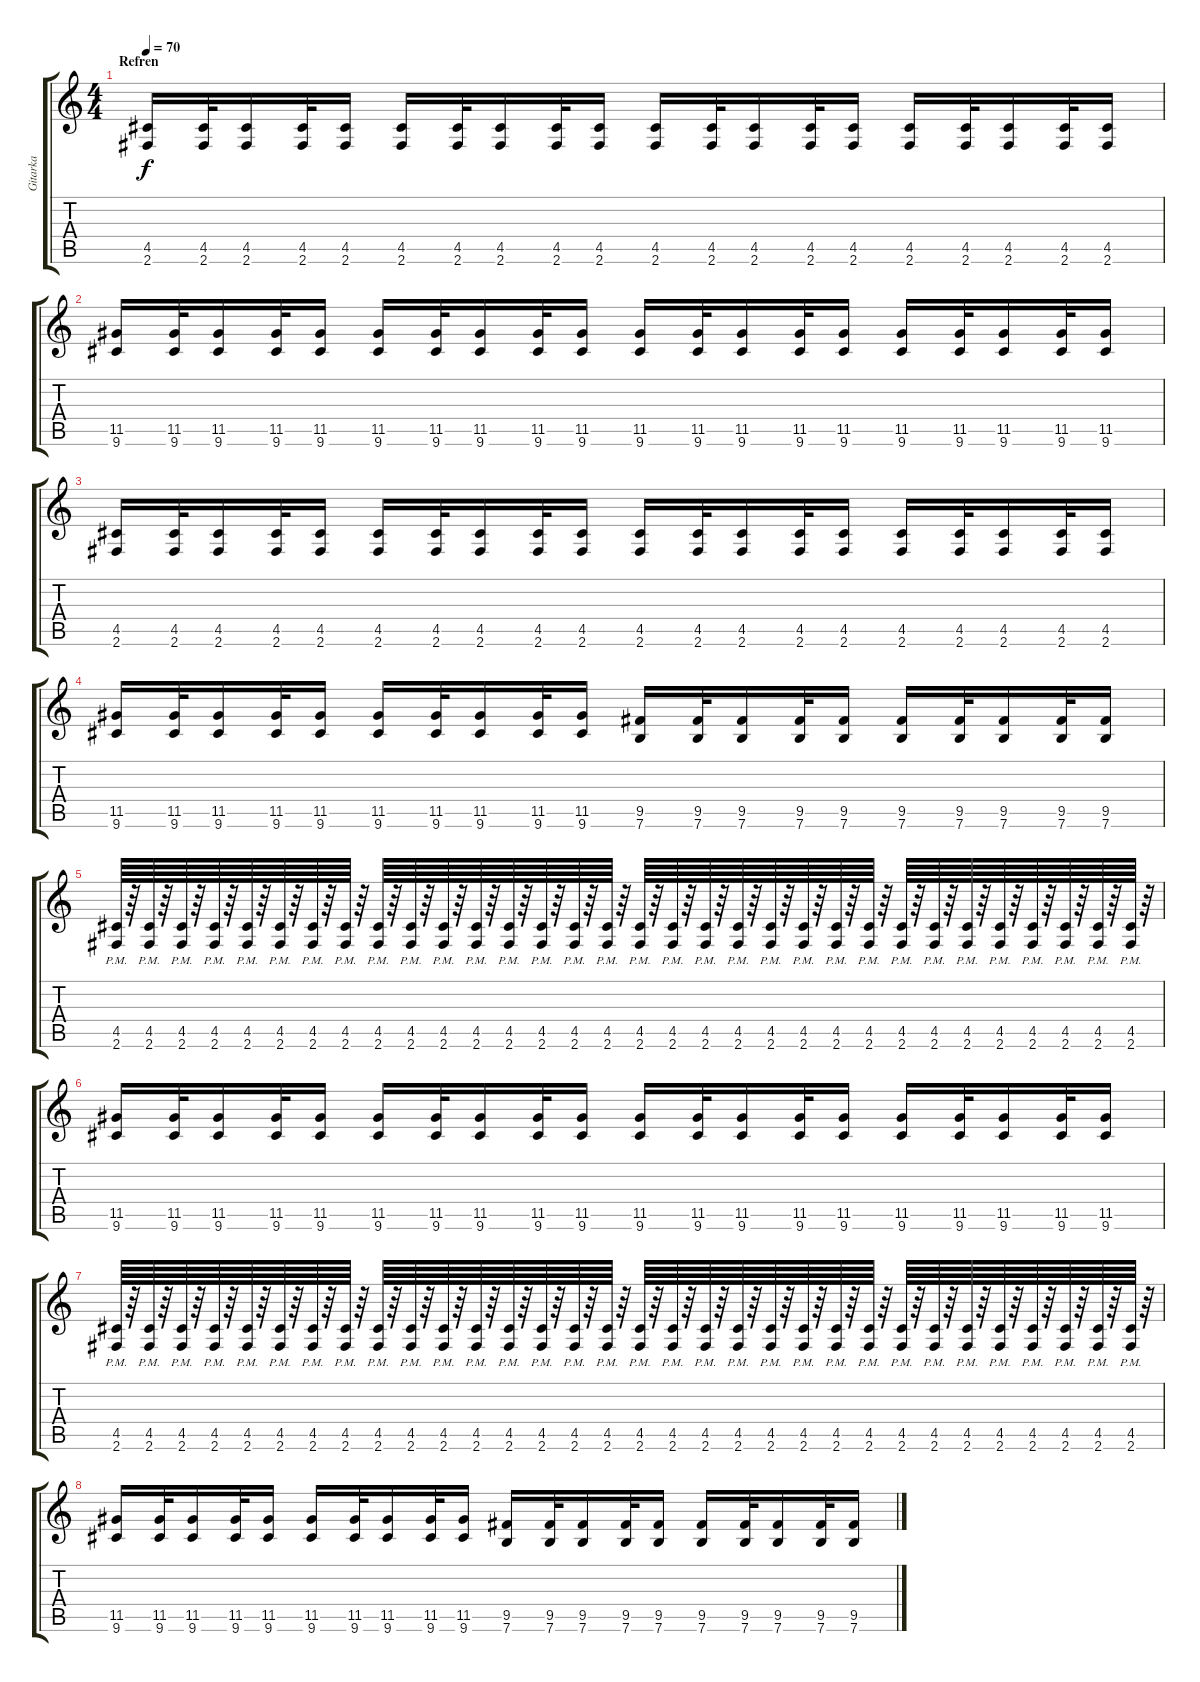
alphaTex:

\track ("Gitarka" "Gitarka") {instrument overdrivenguitar}
\staff {score tabs}
\tuning (E4 B3 G3 D3 A2 E2) {hide}
\ts (4 4)
\section ("" "Refren")
\tempo 70
\clef g2
\ks c
(4.5 2.6).16{dy f} (4.5 2.6).32 (4.5 2.6).16 (4.5 2.6).32 (4.5 2.6).16 (4.5 2.6).16 (4.5 2.6).32 (4.5 2.6).16 (4.5 2.6).32 (4.5 2.6).16 (4.5 2.6).16 (4.5 2.6).32 (4.5 2.6).16 (4.5 2.6).32 (4.5 2.6).16 (4.5 2.6).16 (4.5 2.6).32 (4.5 2.6).16 (4.5 2.6).32 (4.5 2.6).16 |
(11.5 9.6).16 (11.5 9.6).32 (11.5 9.6).16 (11.5 9.6).32 (11.5 9.6).16 (11.5 9.6).16 (11.5 9.6).32 (11.5 9.6).16 (11.5 9.6).32 (11.5 9.6).16 (11.5 9.6).16 (11.5 9.6).32 (11.5 9.6).16 (11.5 9.6).32 (11.5 9.6).16 (11.5 9.6).16 (11.5 9.6).32 (11.5 9.6).16 (11.5 9.6).32 (11.5 9.6).16 |
(4.5 2.6).16 (4.5 2.6).32 (4.5 2.6).16 (4.5 2.6).32 (4.5 2.6).16 (4.5 2.6).16 (4.5 2.6).32 (4.5 2.6).16 (4.5 2.6).32 (4.5 2.6).16 (4.5 2.6).16 (4.5 2.6).32 (4.5 2.6).16 (4.5 2.6).32 (4.5 2.6).16 (4.5 2.6).16 (4.5 2.6).32 (4.5 2.6).16 (4.5 2.6).32 (4.5 2.6).16 |
(11.5 9.6).16 (11.5 9.6).32 (11.5 9.6).16 (11.5 9.6).32 (11.5 9.6).16 (11.5 9.6).16 (11.5 9.6).32 (11.5 9.6).16 (11.5 9.6).32 (11.5 9.6).16 (9.5 7.6).16 (9.5 7.6).32 (9.5 7.6).16 (9.5 7.6).32 (9.5 7.6).16 (9.5 7.6).16 (9.5 7.6).32 (9.5 7.6).16 (9.5 7.6).32 (9.5 7.6).16 |
(4.5{pm} 2.6{pm}).64 r.64 (4.5{pm} 2.6{pm}).64 r.64 (4.5{pm} 2.6{pm}).64 r.64 (4.5{pm} 2.6{pm}).64 r.64 (4.5{pm} 2.6{pm}).64 r.64 (4.5{pm} 2.6{pm}).64 r.64 (4.5{pm} 2.6{pm}).64 r.64 (4.5{pm} 2.6{pm}).64 r.64 (4.5{pm} 2.6{pm}).64 r.64 (4.5{pm} 2.6{pm}).64 r.64 (4.5{pm} 2.6{pm}).64 r.64 (4.5{pm} 2.6{pm}).64 r.64 (4.5{pm} 2.6{pm}).64 r.64 (4.5{pm} 2.6{pm}).64 r.64 (4.5{pm} 2.6{pm}).64 r.64 (4.5{pm} 2.6{pm}).64 r.64 (4.5{pm} 2.6{pm}).64 r.64 (4.5{pm} 2.6{pm}).64 r.64 (4.5{pm} 2.6{pm}).64 r.64 (4.5{pm} 2.6{pm}).64 r.64 (4.5{pm} 2.6{pm}).64 r.64 (4.5{pm} 2.6{pm}).64 r.64 (4.5{pm} 2.6{pm}).64 r.64 (4.5{pm} 2.6{pm}).64 r.64 (4.5{pm} 2.6{pm}).64 r.64 (4.5{pm} 2.6{pm}).64 r.64 (4.5{pm} 2.6{pm}).64 r.64 (4.5{pm} 2.6{pm}).64 r.64 (4.5{pm} 2.6{pm}).64 r.64 (4.5{pm} 2.6{pm}).64 r.64 (4.5{pm} 2.6{pm}).64 r.64 (4.5{pm} 2.6{pm}).64 r.64 |
(11.5 9.6).16 (11.5 9.6).32 (11.5 9.6).16 (11.5 9.6).32 (11.5 9.6).16 (11.5 9.6).16 (11.5 9.6).32 (11.5 9.6).16 (11.5 9.6).32 (11.5 9.6).16 (11.5 9.6).16 (11.5 9.6).32 (11.5 9.6).16 (11.5 9.6).32 (11.5 9.6).16 (11.5 9.6).16 (11.5 9.6).32 (11.5 9.6).16 (11.5 9.6).32 (11.5 9.6).16 |
(4.5{pm} 2.6{pm}).64 r.64 (4.5{pm} 2.6{pm}).64 r.64 (4.5{pm} 2.6{pm}).64 r.64 (4.5{pm} 2.6{pm}).64 r.64 (4.5{pm} 2.6{pm}).64 r.64 (4.5{pm} 2.6{pm}).64 r.64 (4.5{pm} 2.6{pm}).64 r.64 (4.5{pm} 2.6{pm}).64 r.64 (4.5{pm} 2.6{pm}).64 r.64 (4.5{pm} 2.6{pm}).64 r.64 (4.5{pm} 2.6{pm}).64 r.64 (4.5{pm} 2.6{pm}).64 r.64 (4.5{pm} 2.6{pm}).64 r.64 (4.5{pm} 2.6{pm}).64 r.64 (4.5{pm} 2.6{pm}).64 r.64 (4.5{pm} 2.6{pm}).64 r.64 (4.5{pm} 2.6{pm}).64 r.64 (4.5{pm} 2.6{pm}).64 r.64 (4.5{pm} 2.6{pm}).64 r.64 (4.5{pm} 2.6{pm}).64 r.64 (4.5{pm} 2.6{pm}).64 r.64 (4.5{pm} 2.6{pm}).64 r.64 (4.5{pm} 2.6{pm}).64 r.64 (4.5{pm} 2.6{pm}).64 r.64 (4.5{pm} 2.6{pm}).64 r.64 (4.5{pm} 2.6{pm}).64 r.64 (4.5{pm} 2.6{pm}).64 r.64 (4.5{pm} 2.6{pm}).64 r.64 (4.5{pm} 2.6{pm}).64 r.64 (4.5{pm} 2.6{pm}).64 r.64 (4.5{pm} 2.6{pm}).64 r.64 (4.5{pm} 2.6{pm}).64 r.64 |
(11.5 9.6).16 (11.5 9.6).32 (11.5 9.6).16 (11.5 9.6).32 (11.5 9.6).16 (11.5 9.6).16 (11.5 9.6).32 (11.5 9.6).16 (11.5 9.6).32 (11.5 9.6).16 (9.5 7.6).16 (9.5 7.6).32 (9.5 7.6).16 (9.5 7.6).32 (9.5 7.6).16 (9.5 7.6).16 (9.5 7.6).32 (9.5 7.6).16 (9.5 7.6).32 (9.5 7.6).16
